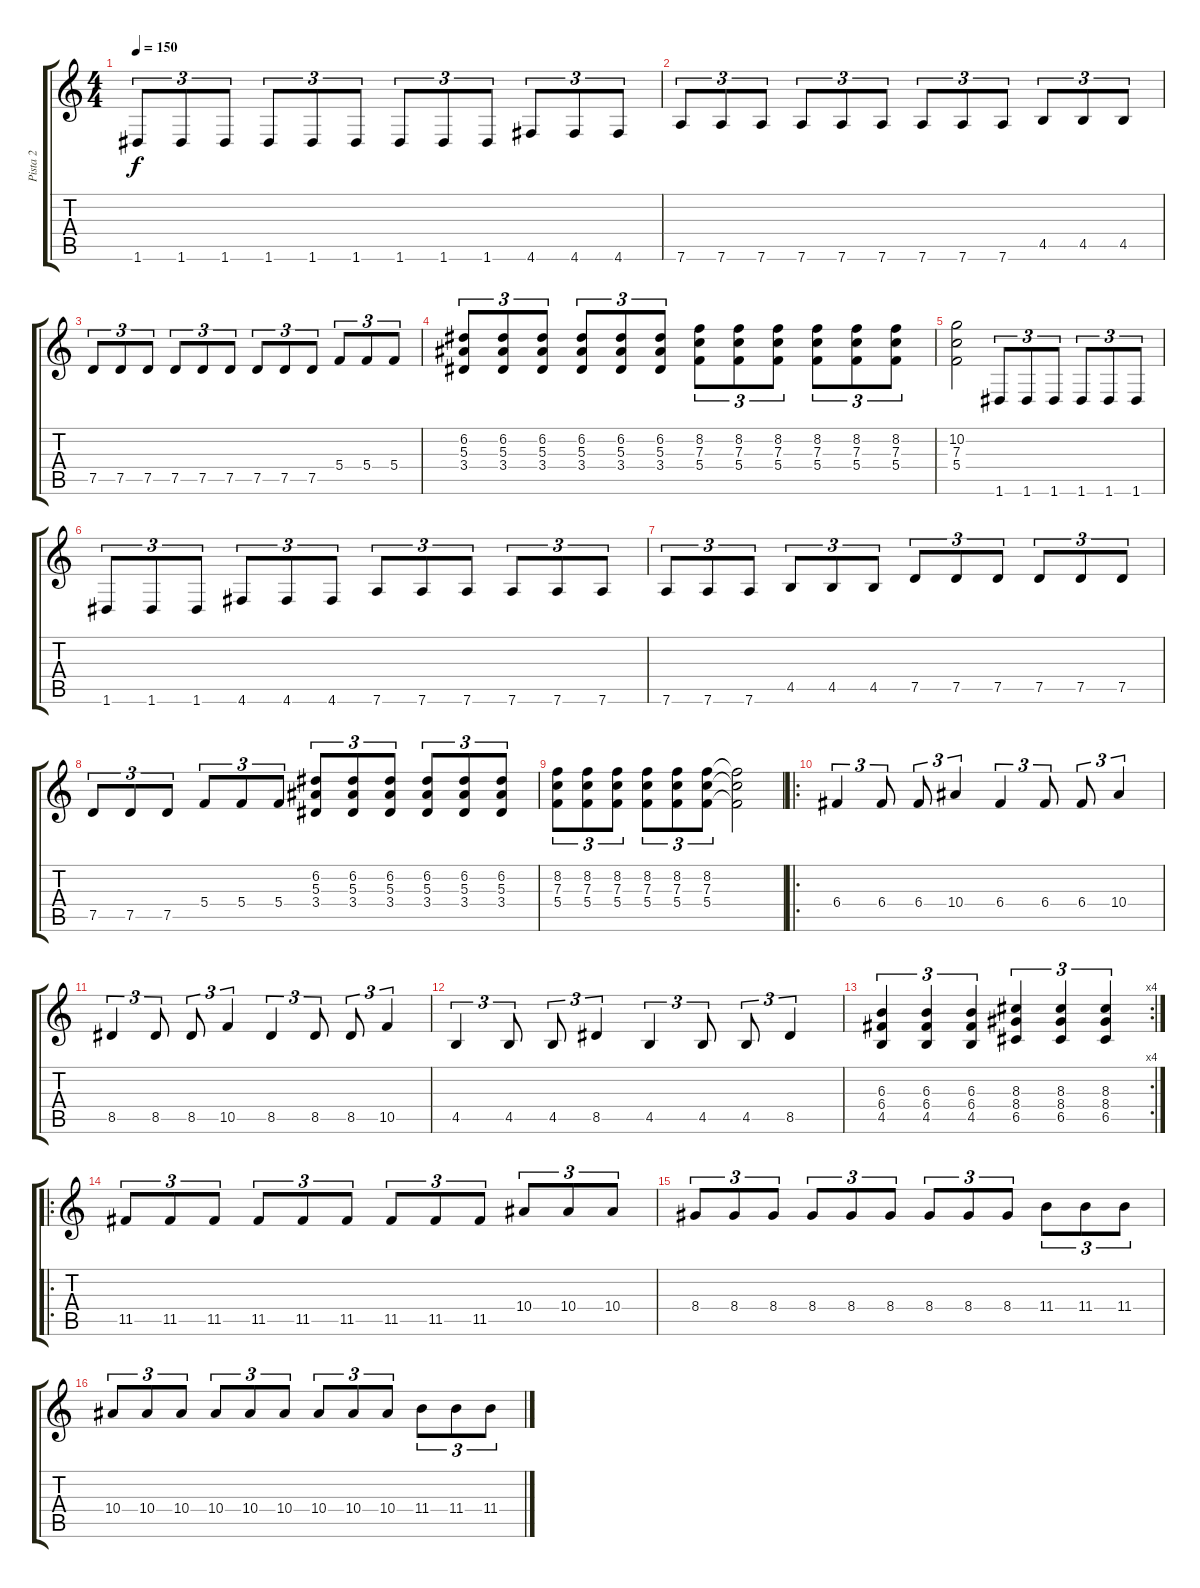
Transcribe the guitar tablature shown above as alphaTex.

\track ("Pista 2" "Pista 2") {instrument distortionguitar}
\staff {score tabs}
\tuning (D4 A3 F3 C3 G2 D2) {hide}
\ts (4 4)
\tempo 150
\clef g2
\ks c
1.6.8{tu (3 2) dy f} 1.6.8{tu (3 2)} 1.6.8{tu (3 2)} 1.6.8{tu (3 2)} 1.6.8{tu (3 2)} 1.6.8{tu (3 2)} 1.6.8{tu (3 2)} 1.6.8{tu (3 2)} 1.6.8{tu (3 2)} 4.6.8{tu (3 2)} 4.6.8{tu (3 2)} 4.6.8{tu (3 2)} |
7.6.8{tu (3 2)} 7.6.8{tu (3 2)} 7.6.8{tu (3 2)} 7.6.8{tu (3 2)} 7.6.8{tu (3 2)} 7.6.8{tu (3 2)} 7.6.8{tu (3 2)} 7.6.8{tu (3 2)} 7.6.8{tu (3 2)} 4.5.8{tu (3 2)} 4.5.8{tu (3 2)} 4.5.8{tu (3 2)} |
7.5.8{tu (3 2)} 7.5.8{tu (3 2)} 7.5.8{tu (3 2)} 7.5.8{tu (3 2)} 7.5.8{tu (3 2)} 7.5.8{tu (3 2)} 7.5.8{tu (3 2)} 7.5.8{tu (3 2)} 7.5.8{tu (3 2)} 5.4.8{tu (3 2)} 5.4.8{tu (3 2)} 5.4.8{tu (3 2)} |
(6.2 5.3 3.4).8{tu (3 2)} (6.2 5.3 3.4).8{tu (3 2)} (6.2 5.3 3.4).8{tu (3 2)} (6.2 5.3 3.4).8{tu (3 2)} (6.2 5.3 3.4).8{tu (3 2)} (6.2 5.3 3.4).8{tu (3 2)} (8.2 7.3 5.4).8{tu (3 2)} (8.2 7.3 5.4).8{tu (3 2)} (8.2 7.3 5.4).8{tu (3 2)} (8.2 7.3 5.4).8{tu (3 2)} (8.2 7.3 5.4).8{tu (3 2)} (8.2 7.3 5.4).8{tu (3 2)} |
(10.2 7.3 5.4).2 1.6.8{tu (3 2)} 1.6.8{tu (3 2)} 1.6.8{tu (3 2)} 1.6.8{tu (3 2)} 1.6.8{tu (3 2)} 1.6.8{tu (3 2)} |
1.6.8{tu (3 2)} 1.6.8{tu (3 2)} 1.6.8{tu (3 2)} 4.6.8{tu (3 2)} 4.6.8{tu (3 2)} 4.6.8{tu (3 2)} 7.6.8{tu (3 2)} 7.6.8{tu (3 2)} 7.6.8{tu (3 2)} 7.6.8{tu (3 2)} 7.6.8{tu (3 2)} 7.6.8{tu (3 2)} |
7.6.8{tu (3 2)} 7.6.8{tu (3 2)} 7.6.8{tu (3 2)} 4.5.8{tu (3 2)} 4.5.8{tu (3 2)} 4.5.8{tu (3 2)} 7.5.8{tu (3 2)} 7.5.8{tu (3 2)} 7.5.8{tu (3 2)} 7.5.8{tu (3 2)} 7.5.8{tu (3 2)} 7.5.8{tu (3 2)} |
7.5.8{tu (3 2)} 7.5.8{tu (3 2)} 7.5.8{tu (3 2)} 5.4.8{tu (3 2)} 5.4.8{tu (3 2)} 5.4.8{tu (3 2)} (6.2 5.3 3.4).8{tu (3 2)} (6.2 5.3 3.4).8{tu (3 2)} (6.2 5.3 3.4).8{tu (3 2)} (6.2 5.3 3.4).8{tu (3 2)} (6.2 5.3 3.4).8{tu (3 2)} (6.2 5.3 3.4).8{tu (3 2)} |
(8.2 7.3 5.4).8{tu (3 2)} (8.2 7.3 5.4).8{tu (3 2)} (8.2 7.3 5.4).8{tu (3 2)} (8.2 7.3 5.4).8{tu (3 2)} (8.2 7.3 5.4).8{tu (3 2)} (8.2 7.3 5.4).8{tu (3 2)} (8.2{t} 7.3{t} 5.4{t}).2 |
\ro
6.4.4{tu (3 2)} 6.4.8{tu (3 2)} 6.4.8{tu (3 2)} 10.4.4{tu (3 2)} 6.4.4{tu (3 2)} 6.4.8{tu (3 2)} 6.4.8{tu (3 2)} 10.4.4{tu (3 2)} |
8.5.4{tu (3 2)} 8.5.8{tu (3 2)} 8.5.8{tu (3 2)} 10.5.4{tu (3 2)} 8.5.4{tu (3 2)} 8.5.8{tu (3 2)} 8.5.8{tu (3 2)} 10.5.4{tu (3 2)} |
4.5.4{tu (3 2)} 4.5.8{tu (3 2)} 4.5.8{tu (3 2)} 8.5.4{tu (3 2)} 4.5.4{tu (3 2)} 4.5.8{tu (3 2)} 4.5.8{tu (3 2)} 8.5.4{tu (3 2)} |
\rc 4
(6.3 6.4 4.5).4{tu (3 2)} (6.3 6.4 4.5).4{tu (3 2)} (6.3 6.4 4.5).4{tu (3 2)} (8.3 8.4 6.5).4{tu (3 2)} (8.3 8.4 6.5).4{tu (3 2)} (8.3 8.4 6.5).4{tu (3 2)} |
\ro
11.5.8{tu (3 2)} 11.5.8{tu (3 2)} 11.5.8{tu (3 2)} 11.5.8{tu (3 2)} 11.5.8{tu (3 2)} 11.5.8{tu (3 2)} 11.5.8{tu (3 2)} 11.5.8{tu (3 2)} 11.5.8{tu (3 2)} 10.4.8{tu (3 2)} 10.4.8{tu (3 2)} 10.4.8{tu (3 2)} |
8.4.8{tu (3 2)} 8.4.8{tu (3 2)} 8.4.8{tu (3 2)} 8.4.8{tu (3 2)} 8.4.8{tu (3 2)} 8.4.8{tu (3 2)} 8.4.8{tu (3 2)} 8.4.8{tu (3 2)} 8.4.8{tu (3 2)} 11.4.8{tu (3 2)} 11.4.8{tu (3 2)} 11.4.8{tu (3 2)} |
10.4.8{tu (3 2)} 10.4.8{tu (3 2)} 10.4.8{tu (3 2)} 10.4.8{tu (3 2)} 10.4.8{tu (3 2)} 10.4.8{tu (3 2)} 10.4.8{tu (3 2)} 10.4.8{tu (3 2)} 10.4.8{tu (3 2)} 11.4.8{tu (3 2)} 11.4.8{tu (3 2)} 11.4.8{tu (3 2)}
